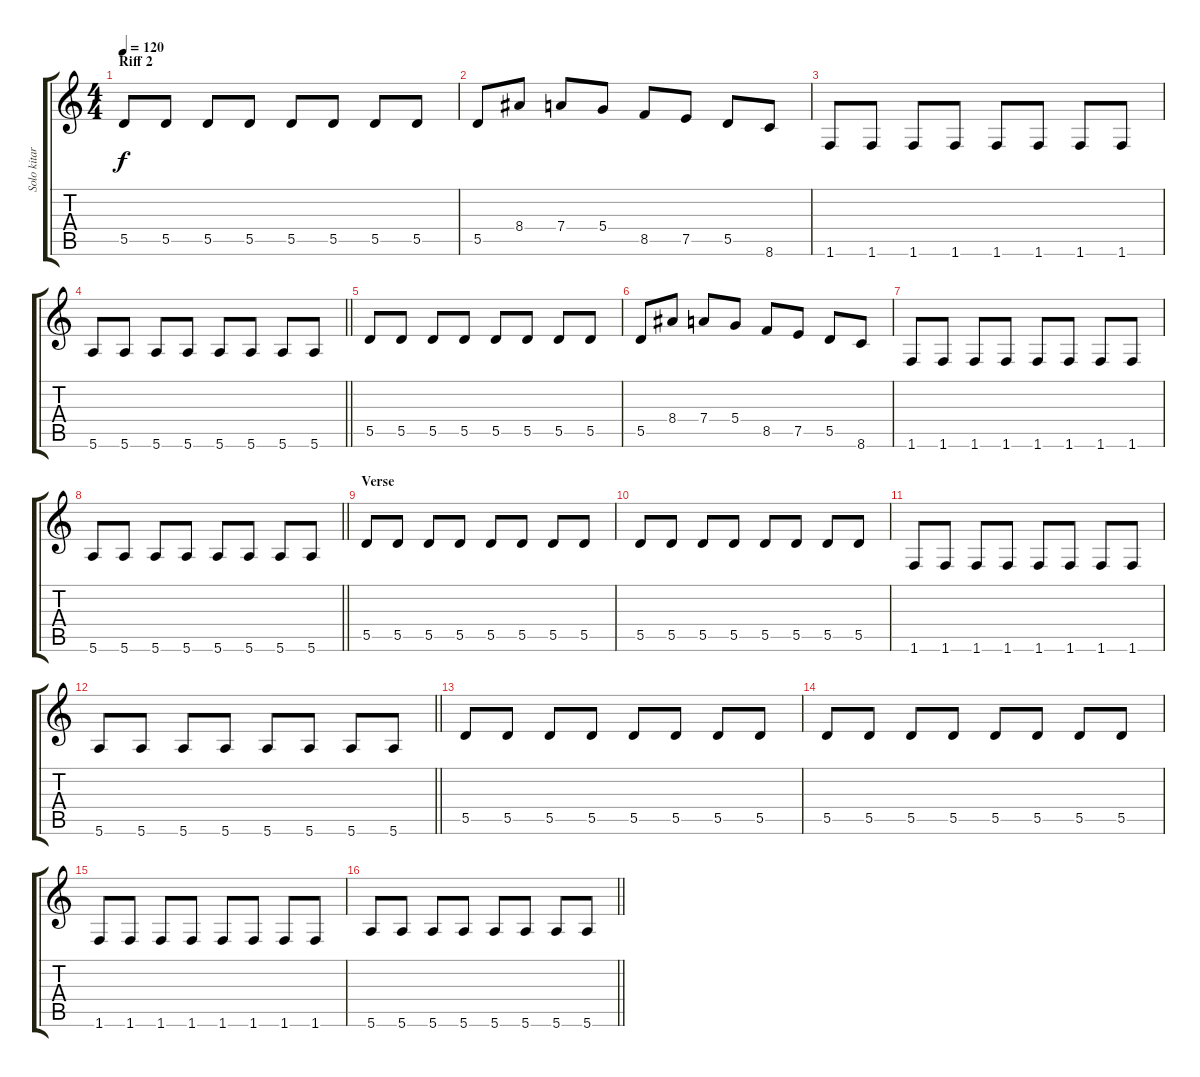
\track ("Solo kitara" "Solo kitar") {instrument overdrivenguitar}
\staff {score tabs}
\tuning (E4 B3 G3 D3 A2 E2) {hide}
\ts (4 4)
\section ("" "Riff 2")
\tempo 120
\clef g2
\ks c
5.5.8{dy f} 5.5.8 5.5.8 5.5.8 5.5.8 5.5.8 5.5.8 5.5.8 |
5.5.8 8.4.8 7.4.8 5.4.8 8.5.8 7.5.8 5.5.8 8.6.8 |
1.6.8 1.6.8 1.6.8 1.6.8 1.6.8 1.6.8 1.6.8 1.6.8 |
\barLineRight lightlight
5.6.8 5.6.8 5.6.8 5.6.8 5.6.8 5.6.8 5.6.8 5.6.8 |
5.5.8 5.5.8 5.5.8 5.5.8 5.5.8 5.5.8 5.5.8 5.5.8 |
5.5.8 8.4.8 7.4.8 5.4.8 8.5.8 7.5.8 5.5.8 8.6.8 |
1.6.8 1.6.8 1.6.8 1.6.8 1.6.8 1.6.8 1.6.8 1.6.8 |
\barLineRight lightlight
5.6.8 5.6.8 5.6.8 5.6.8 5.6.8 5.6.8 5.6.8 5.6.8 |
\section ("" "Verse")
5.5.8 5.5.8 5.5.8 5.5.8 5.5.8 5.5.8 5.5.8 5.5.8 |
5.5.8 5.5.8 5.5.8 5.5.8 5.5.8 5.5.8 5.5.8 5.5.8 |
1.6.8 1.6.8 1.6.8 1.6.8 1.6.8 1.6.8 1.6.8 1.6.8 |
\barLineRight lightlight
5.6.8 5.6.8 5.6.8 5.6.8 5.6.8 5.6.8 5.6.8 5.6.8 |
5.5.8 5.5.8 5.5.8 5.5.8 5.5.8 5.5.8 5.5.8 5.5.8 |
5.5.8 5.5.8 5.5.8 5.5.8 5.5.8 5.5.8 5.5.8 5.5.8 |
1.6.8 1.6.8 1.6.8 1.6.8 1.6.8 1.6.8 1.6.8 1.6.8 |
\barLineRight lightlight
5.6.8 5.6.8 5.6.8 5.6.8 5.6.8 5.6.8 5.6.8 5.6.8
